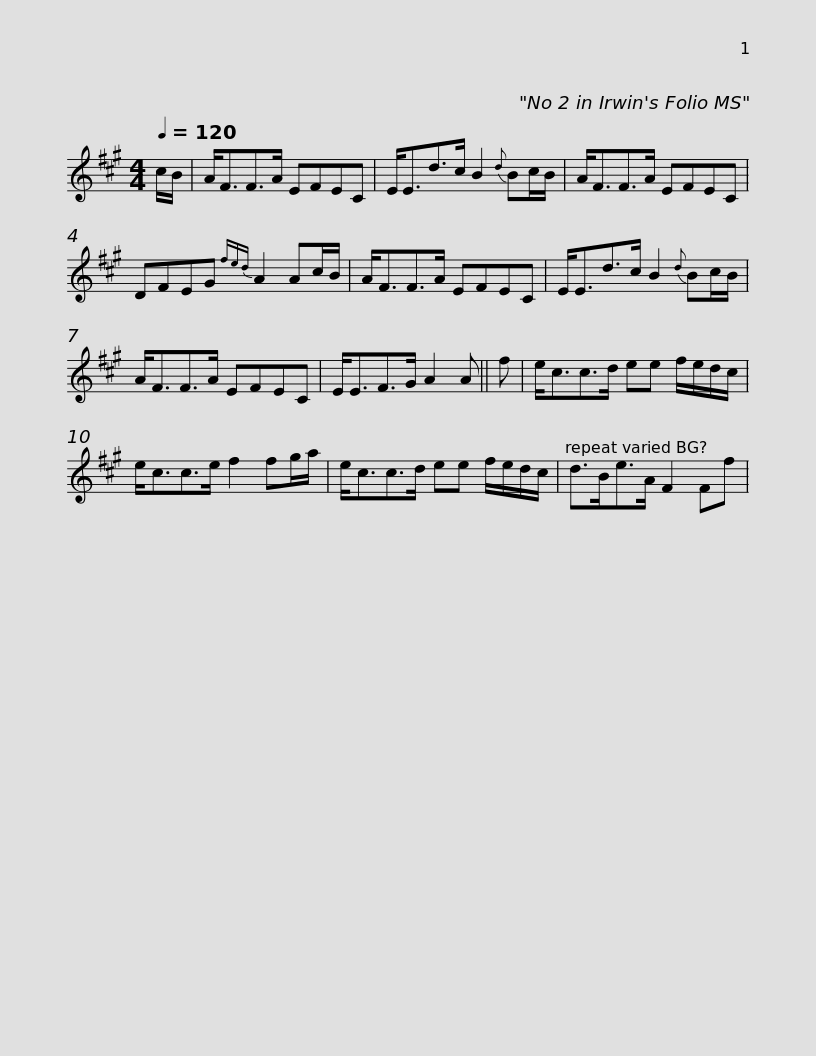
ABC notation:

X:1
L:1/8
Q:1/4=120
M:4/4
I:linebreak $
K:A
V:1 treble
V:1
 c/B/ | A<FF>A EFEC | E<Ed>c B2{d} Bc/B/ | A<FF>A EFEC | DFEG{fed} A2 Ac/B/ |$ %5
 A<FF>A EFEC | E<Ed>c B2{d} Bc/B/ | A<FF>A EFEC | E<EF>G A2 A || f |$ %10
 e<cc>d ee f/e/d/c/ | e<cc>e f2 fg/a/ | e<cc>d ee f/e/d/c/ | d>Be>A F2 Ff | %14
